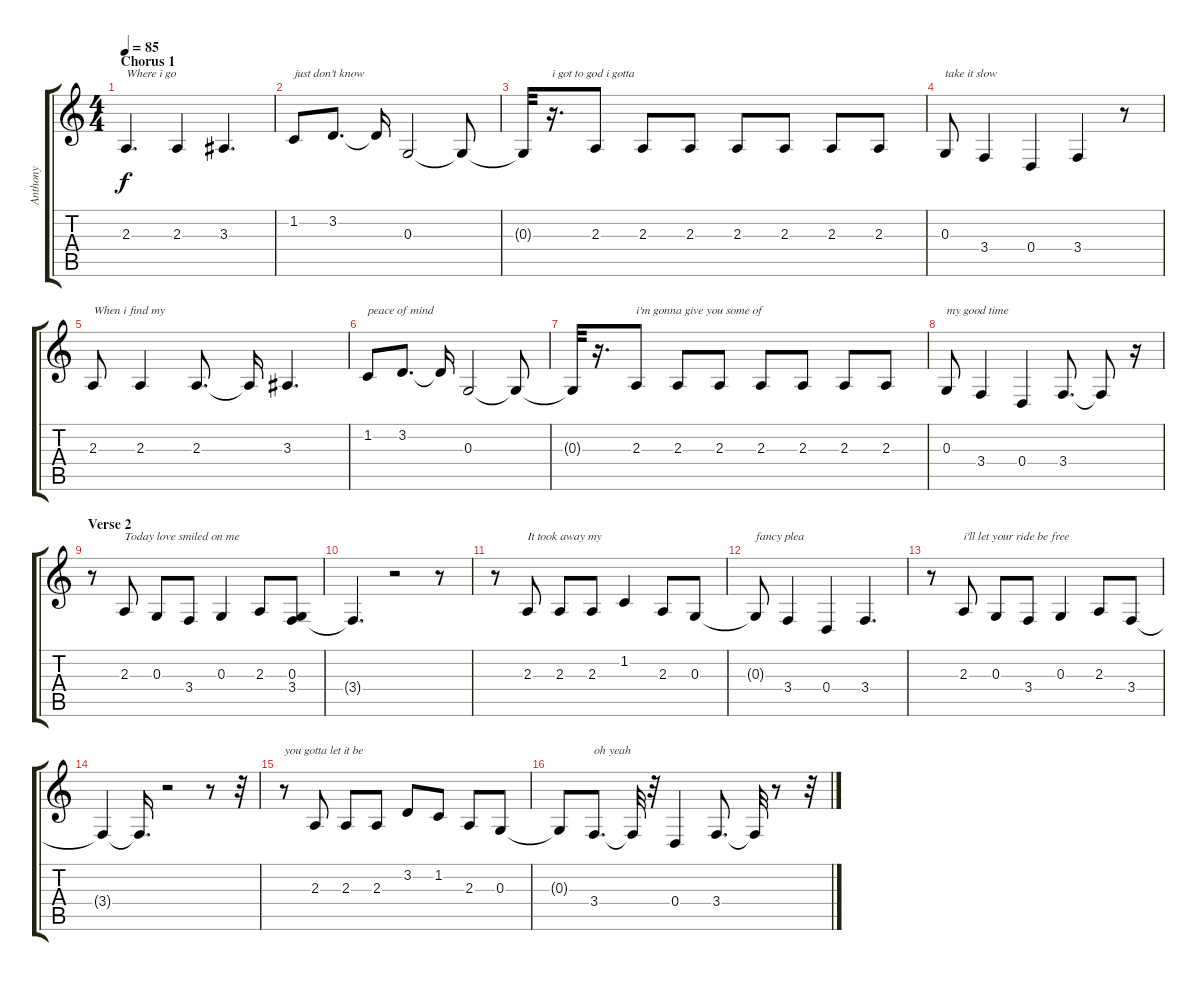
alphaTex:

\track ("Anthony" "Anthony") {instrument cello}
\staff {score tabs}
\tuning (E4 B3 G3 D3 A2 E2) {hide}
\ts (4 4)
\section ("" "Chorus 1")
\tempo 85
\clef g2
\ks c
2.3.4{d txt "Where i go" dy f} 2.3.4 3.3.4{d} |
1.2.8{txt "just don't know"} 3.2.8{d} 3.2{t}.16 0.3.2 0.3{t}.8 |
0.3{t}.32 r.16{d txt "i got to god i gotta"} 2.3.8 2.3.8 2.3.8 2.3.8 2.3.8 2.3.8 2.3.8 |
0.3.8{txt "take it slow"} 3.4.4 0.4.4 3.4.4 r.8 |
2.3.8{txt "When i find my"} 2.3.4 2.3.8{d} 2.3{t}.16 3.3.4{d} |
1.2.8{txt "peace of mind"} 3.2.8{d} 3.2{t}.16 0.3.2 0.3{t}.8 |
0.3{t}.32 r.16{d} 2.3.8{txt "i'm gonna give you some of "} 2.3.8 2.3.8 2.3.8 2.3.8 2.3.8 2.3.8 |
0.3.8{txt "my good time"} 3.4.4 0.4.4 3.4.8{d} 3.4{t}.8 r.16 |
\section ("" "Verse 2")
r.8 2.3.8{txt "Today love smiled on me"} 0.3.8 3.4.8 0.3.4 2.3.8 (0.3 3.4).8 |
3.4{t}.4{d} r.2 r.8 |
r.8 2.3.8{txt "It took away my"} 2.3.8 2.3.8 1.2.4 2.3.8 0.3.8 |
0.3{t}.8{txt "fancy plea"} 3.4.4 0.4.4 3.4.4{d} |
r.8 2.3.8{txt "i'll let your ride be free"} 0.3.8 3.4.8 0.3.4 2.3.8 3.4.8 |
3.4{t}.4 3.4{t}.16{d} r.2 r.8 r.32 |
r.8{txt "you gotta let it be"} 2.3.8 2.3.8 2.3.8 3.2.8 1.2.8 2.3.8 0.3.8 |
0.3{t}.8 3.4.8{d txt "oh yeah"} 3.4{t}.32 r.32 0.4.4 3.4.8{d} 3.4{t}.32 r.8 r.32
